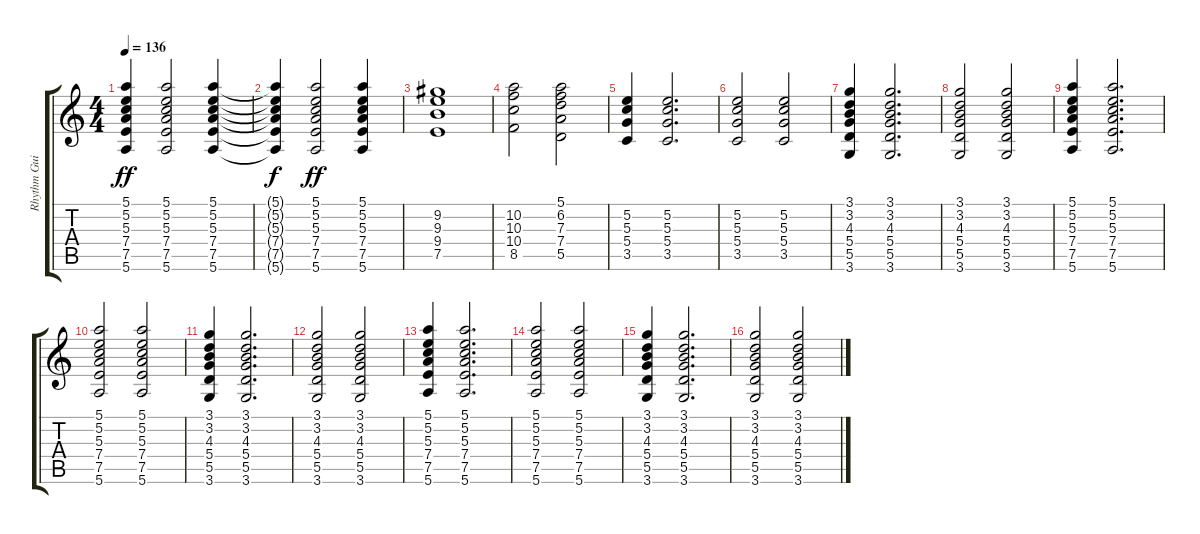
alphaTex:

\track ("Rhythm Guitar" "Rhythm Gui") {instrument overdrivenguitar}
\staff {score tabs}
\tuning (E4 B3 G3 D3 A2 E2) {hide}
\ts (4 4)
\tempo 136
\clef g2
\ks c
(5.1 5.2 5.3 7.4 7.5 5.6).4{dy ff} (5.1 5.2 5.3 7.4 7.5 5.6).2 (5.1 5.2 5.3 7.4 7.5 5.6).4 |
(5.1{t} 5.2{t} 5.3{t} 7.4{t} 7.5{t} 5.6{t}).4{dy f} (5.1 5.2 5.3 7.4 7.5 5.6).2{dy ff} (5.1 5.2 5.3 7.4 7.5 5.6).4 |
(9.2 9.3 9.4 7.5).1 |
(10.2 10.3 10.4 8.5).2 (5.1 6.2 7.3 7.4 5.5).2 |
(5.2 5.3 5.4 3.5).4 (5.2 5.3 5.4 3.5).2{d} |
(5.2 5.3 5.4 3.5).2 (5.2 5.3 5.4 3.5).2 |
(3.1 3.2 4.3 5.4 5.5 3.6).4 (3.1 3.2 4.3 5.4 5.5 3.6).2{d} |
(3.1 3.2 4.3 5.4 5.5 3.6).2 (3.1 3.2 4.3 5.4 5.5 3.6).2 |
(5.1 5.2 5.3 7.4 7.5 5.6).4 (5.1 5.2 5.3 7.4 7.5 5.6).2{d} |
(5.1 5.2 5.3 7.4 7.5 5.6).2 (5.1 5.2 5.3 7.4 7.5 5.6).2 |
(3.1 3.2 4.3 5.4 5.5 3.6).4 (3.1 3.2 4.3 5.4 5.5 3.6).2{d} |
(3.1 3.2 4.3 5.4 5.5 3.6).2 (3.1 3.2 4.3 5.4 5.5 3.6).2 |
(5.1 5.2 5.3 7.4 7.5 5.6).4 (5.1 5.2 5.3 7.4 7.5 5.6).2{d} |
(5.1 5.2 5.3 7.4 7.5 5.6).2 (5.1 5.2 5.3 7.4 7.5 5.6).2 |
(3.1 3.2 4.3 5.4 5.5 3.6).4 (3.1 3.2 4.3 5.4 5.5 3.6).2{d} |
(3.1 3.2 4.3 5.4 5.5 3.6).2 (3.1 3.2 4.3 5.4 5.5 3.6).2
